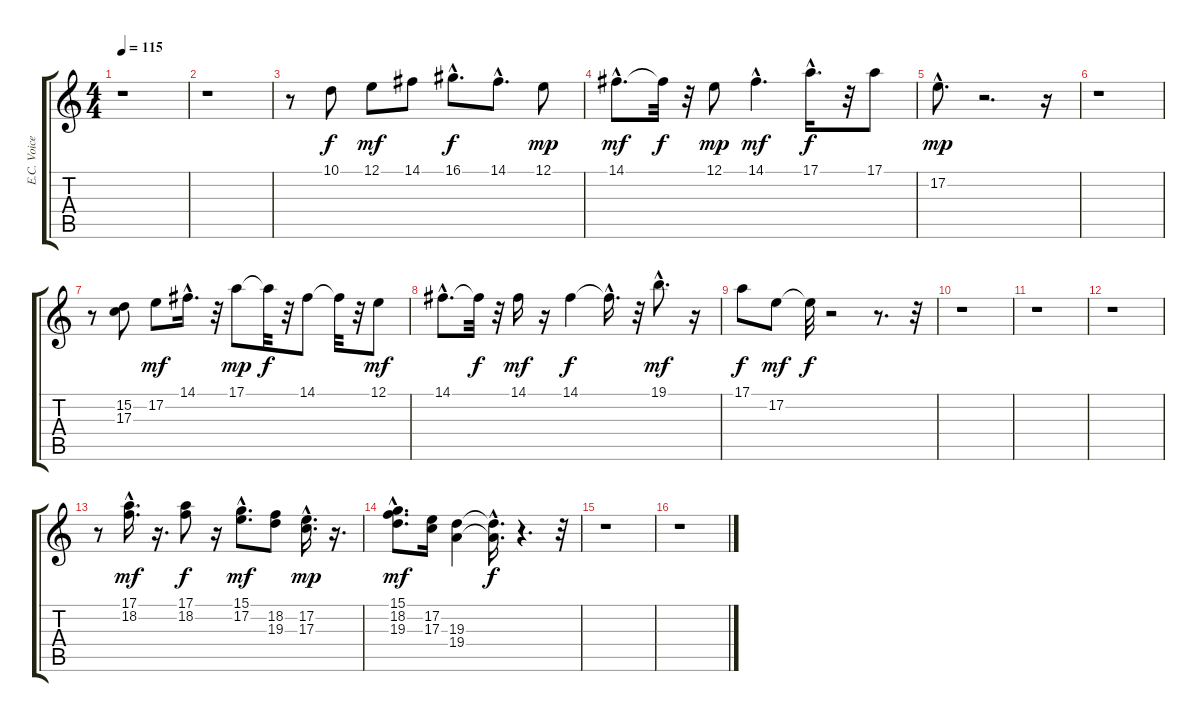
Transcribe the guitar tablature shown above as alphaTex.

\track ("E.C. Voice" "E.C. Voice") {instrument voiceoohs}
\staff {score tabs}
\tuning (E4 B3 G3 D3 A2 E2) {hide}
\ts (4 4)
\tempo 115
\clef g2
\ks c
r.1{dy f} |
r.1 |
r.8 10.1.8 12.1.8{dy mf} 14.1.8 16.1{hac}.8{d dy f} 14.1{hac}.8{d} 12.1.8{dy mp} |
14.1{hac}.8{d dy mf} 14.1{t}.32{dy f} r.32 12.1.8{dy mp} 14.1{hac}.4{d dy mf} 17.1{hac}.16{d dy f} r.32 17.1.8 |
17.2{hac}.8{d dy mp} r.2{d} r.16 |
r.1 |
r.8 (15.2 17.3).8 17.2.8{dy mf} 14.1{hac}.16{d} r.32 17.1.8{dy mp} 17.1{t}.32{dy f} r.32 14.1.8 14.1{t}.32 r.32 12.1.8{dy mf} |
14.1{hac}.8{d} 14.1{t}.32{dy f} r.32 14.1.16{dy mf} r.16 14.1.4{dy f} 14.1{hac t}.16{d} r.32 19.1{hac}.8{d dy mf} r.16 |
17.1.8{dy f} 17.2.8{dy mf} 17.2{t}.32{dy f} r.2 r.8{d} r.32 |
r.1 |
r.1 |
r.1 |
r.8 (17.1{hac} 18.2{hac}).16{d dy mf} r.16{d} (17.1 18.2).8{dy f} r.16 (15.1{hac} 17.2).8{d dy mf} (18.2 19.3).8 (17.2 17.3{hac}).16{d dy mp} r.16{d} |
(15.1 18.2{hac} 19.3{hac}).8{d dy mf} (17.2 17.3).16 (19.3 19.4).4 (19.3{hac t} 19.4{t}).16{d dy f} r.4{d} r.32 |
r.1 |
r.1
